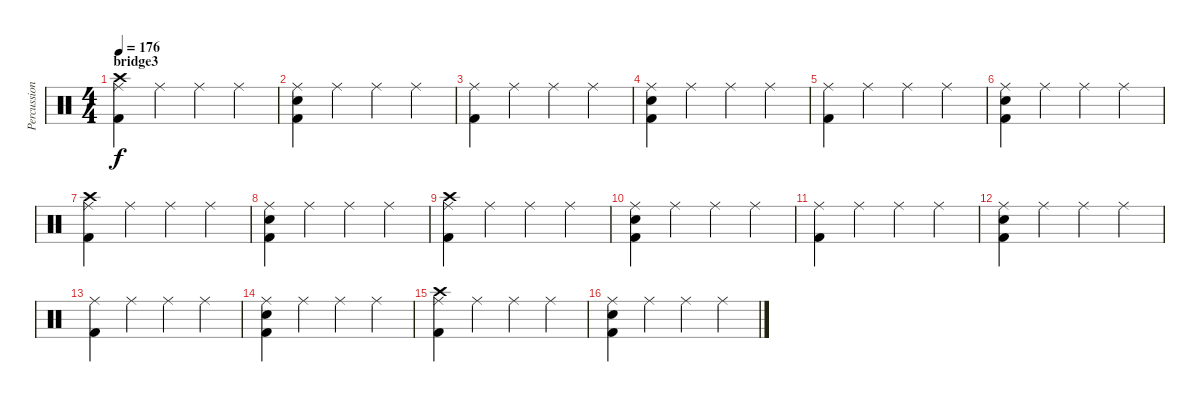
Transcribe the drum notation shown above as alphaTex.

\track ("Percussion" "Percussion") {instrument percussion}
\staff {score}
\articulation defaults
\ts (4 4)
\section ("" "bridge3")
\tempo 176
\clef neutral
\ks c
("Ride (middle)" "Kick (hit) 2" "Crash high (hit)").4{dy f} "Ride (middle)".4 "Ride (middle)".4 "Ride (middle)".4 |
("Ride (middle)" "Snare (hit) 2" "Kick (hit) 2").4 "Ride (middle)".4 "Ride (middle)".4 "Ride (middle)".4 |
("Ride (middle)" "Kick (hit) 2").4 "Ride (middle)".4 "Ride (middle)".4 "Ride (middle)".4 |
("Ride (middle)" "Snare (hit) 2" "Kick (hit) 2").4 "Ride (middle)".4 "Ride (middle)".4 "Ride (middle)".4 |
("Ride (middle)" "Kick (hit) 2").4 "Ride (middle)".4 "Ride (middle)".4 "Ride (middle)".4 |
("Ride (middle)" "Snare (hit) 2" "Kick (hit) 2").4 "Ride (middle)".4 "Ride (middle)".4 "Ride (middle)".4 |
("Ride (middle)" "Kick (hit) 2" "Crash high (hit)").4 "Ride (middle)".4 "Ride (middle)".4 "Ride (middle)".4 |
("Ride (middle)" "Snare (hit) 2" "Kick (hit) 2").4 "Ride (middle)".4 "Ride (middle)".4 "Ride (middle)".4 |
("Ride (middle)" "Kick (hit) 2" "Crash high (hit)").4 "Ride (middle)".4 "Ride (middle)".4 "Ride (middle)".4 |
("Ride (middle)" "Snare (hit) 2" "Kick (hit) 2").4 "Ride (middle)".4 "Ride (middle)".4 "Ride (middle)".4 |
("Ride (middle)" "Kick (hit) 2").4 "Ride (middle)".4 "Ride (middle)".4 "Ride (middle)".4 |
("Ride (middle)" "Snare (hit) 2" "Kick (hit) 2").4 "Ride (middle)".4 "Ride (middle)".4 "Ride (middle)".4 |
("Ride (middle)" "Kick (hit) 2").4 "Ride (middle)".4 "Ride (middle)".4 "Ride (middle)".4 |
("Ride (middle)" "Snare (hit) 2" "Kick (hit) 2").4 "Ride (middle)".4 "Ride (middle)".4 "Ride (middle)".4 |
("Ride (middle)" "Kick (hit) 2" "Crash high (hit)").4 "Ride (middle)".4 "Ride (middle)".4 "Ride (middle)".4 |
("Ride (middle)" "Snare (hit) 2" "Kick (hit) 2").4 "Ride (middle)".4 "Ride (middle)".4 "Ride (middle)".4
